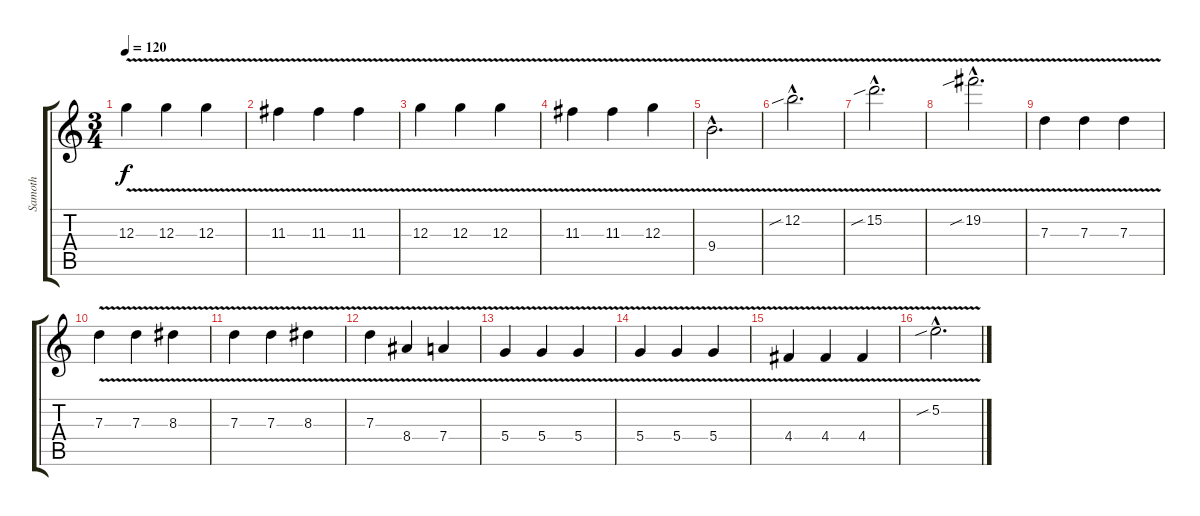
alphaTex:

\track ("Samoth" "Samoth") {instrument distortionguitar}
\staff {score tabs}
\tuning (E4 B3 G3 D3 A2 E2) {hide}
\ts (3 4)
\tempo 120
\clef g2
\ks c
12.3{v}.4{dy f} 12.3{v}.4 12.3{v}.4 |
11.3{v}.4 11.3{v}.4 11.3{v}.4 |
12.3{v}.4 12.3{v}.4 12.3{v}.4 |
11.3{v}.4 11.3{v}.4 12.3{v}.4 |
9.4{v hac}.2{d} |
12.2{v sib hac}.2{d} |
15.2{v sib hac}.2{d} |
19.2{v sib hac}.2{d} |
7.3{v}.4 7.3{v}.4 7.3{v}.4 |
7.3{v}.4 7.3{v}.4 8.3{v}.4 |
7.3{v}.4 7.3{v}.4 8.3{v}.4 |
7.3{v}.4 8.4{v}.4 7.4{v}.4 |
5.4{v}.4 5.4{v}.4 5.4{v}.4 |
5.4{v}.4 5.4{v}.4 5.4{v}.4 |
4.4{v}.4 4.4{v}.4 4.4{v}.4 |
5.2{v sib hac}.2{d}
